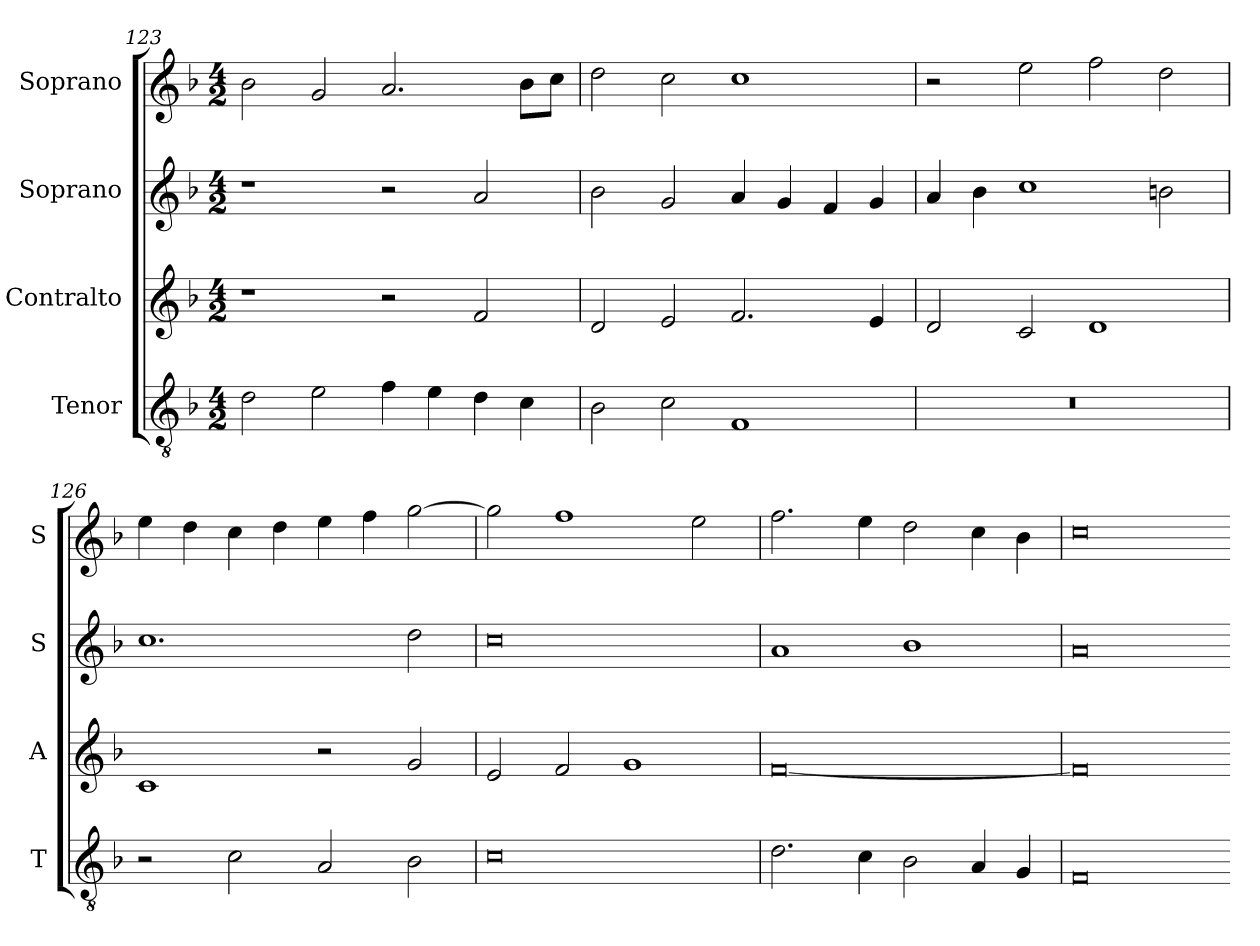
**kern	**kern	**kern	**kern
*part4	*part3	*part2	*part1
*staff4	*staff3	*staff2	*staff1
*I"Tenor	*I"Contralto	*I"Soprano	*I"Soprano
*I'T	*I'A	*I'S	*I'S
*clefGv2	*clefG2	*clefG2	*clefG2
*k[b-]	*k[b-]	*k[b-]	*k[b-]
*F:ion	*F:ion	*F:ion	*F:ion
*M4/2	*M4/2	*M4/2	*M4/2
=123	=123	=123	=123
2d	1r	1r	2b-
2e	.	.	2g
4f	2r	2r	2.a
4e	.	.	.
4d	2f	2a	.
4c	.	.	8b-\L
.	.	.	8cc\J
=124	=124	=124	=124
2B-	2d	2b-	2dd
2c	2e	2g	2cc
1F	2.f	4a	1cc
.	.	4g	.
.	.	4f	.
.	4e	4g	.
=125	=125	=125	=125
0r	2d	4a	2r
.	.	4b-	.
.	2c	1cc	2ee
.	1d	.	2ff
.	.	2bn	2dd
=126	=126	=126	=126
2r	1c	1.cc	4ee
.	.	.	4dd
2c	.	.	4cc
.	.	.	4dd
2A	2r	.	4ee
.	.	.	4ff
2B-	2g	2dd	[2gg
=127	=127	=127	=127
0c	2e	0cc	2gg]
.	2f	.	1ff
.	1g	.	.
.	.	.	2ee
=128	=128	=128	=128
2.d	[0f	1a	2.ff
4c	.	.	4ee
2B-	.	1b-	2dd
4A	.	.	4cc
4G	.	.	4b-
=129	=129	=129	=129
0F	0f]	0a	0cc
=-	=-	=-	=-
*-	*-	*-	*-
